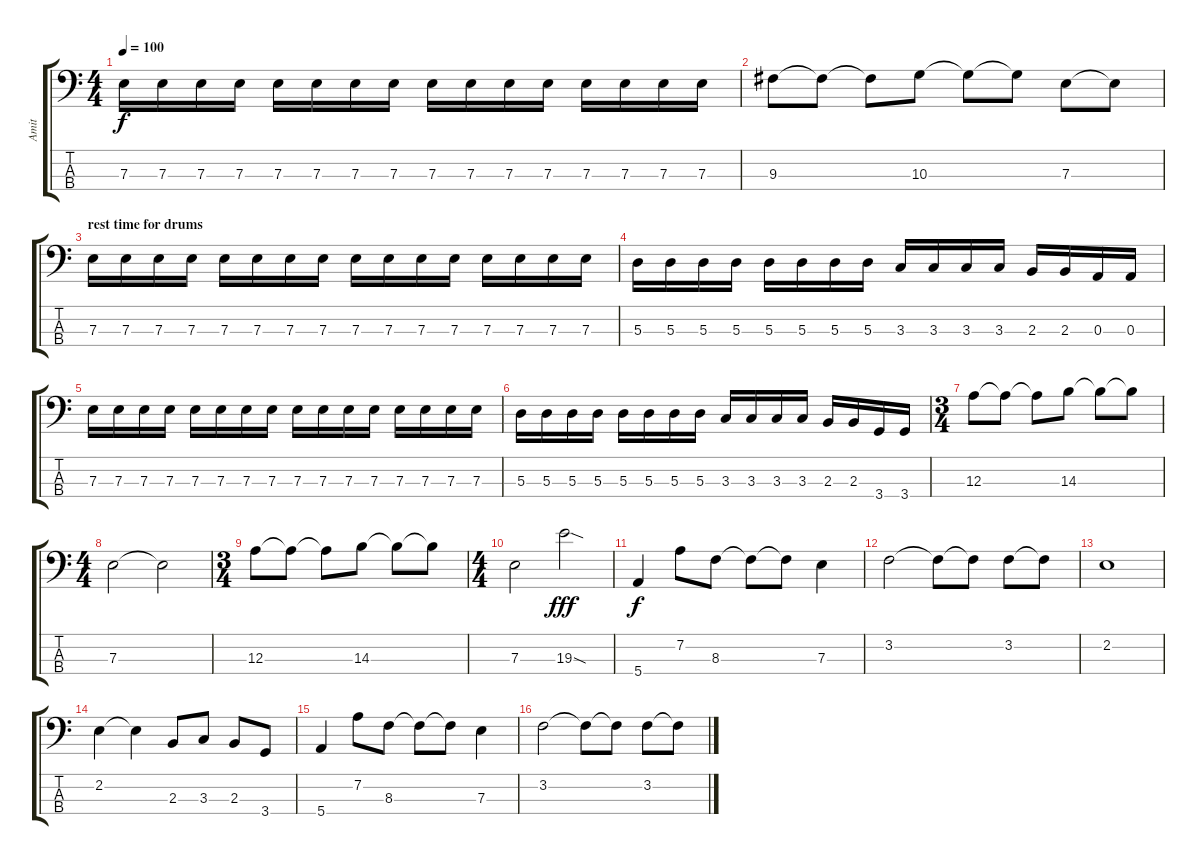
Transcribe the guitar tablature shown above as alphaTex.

\track ("Amit" "Amit") {instrument electricbassfinger}
\staff {score tabs}
\tuning (G2 D2 A1 E1) {hide}
\ts (4 4)
\tempo 100
\clef f4
\ks c
7.3.16{dy f} 7.3.16 7.3.16 7.3.16 7.3.16 7.3.16 7.3.16 7.3.16 7.3.16 7.3.16 7.3.16 7.3.16 7.3.16 7.3.16 7.3.16 7.3.16 |
9.3.8 9.3{t}.8 9.3{t}.8 10.3.8 10.3{t}.8 10.3{t}.8 7.3.8 7.3{t}.8 |
\section ("" "rest time for drums")
7.3.16 7.3.16 7.3.16 7.3.16 7.3.16 7.3.16 7.3.16 7.3.16 7.3.16 7.3.16 7.3.16 7.3.16 7.3.16 7.3.16 7.3.16 7.3.16 |
5.3.16 5.3.16 5.3.16 5.3.16 5.3.16 5.3.16 5.3.16 5.3.16 3.3.16 3.3.16 3.3.16 3.3.16 2.3.16 2.3.16 0.3.16 0.3.16 |
7.3.16 7.3.16 7.3.16 7.3.16 7.3.16 7.3.16 7.3.16 7.3.16 7.3.16 7.3.16 7.3.16 7.3.16 7.3.16 7.3.16 7.3.16 7.3.16 |
5.3.16 5.3.16 5.3.16 5.3.16 5.3.16 5.3.16 5.3.16 5.3.16 3.3.16 3.3.16 3.3.16 3.3.16 2.3.16 2.3.16 3.4.16 3.4.16 |
\ts (3 4)
12.3.8 12.3{t}.8 12.3{t}.8 14.3.8 14.3{t}.8 14.3{t}.8 |
\ts (4 4)
7.3.2 7.3{t}.2 |
\ts (3 4)
12.3.8 12.3{t}.8 12.3{t}.8 14.3.8 14.3{t}.8 14.3{t}.8 |
\ts (4 4)
7.3.2 19.3{sod}.2{dy fff} |
5.4.4{dy f} 7.2.8 8.3.8 8.3{t}.8 8.3{t}.8 7.3.4 |
3.2.2 3.2{t}.8 3.2{t}.8 3.2.8 3.2{t}.8 |
2.2.1 |
2.2.4 2.2{t}.4 2.3.8 3.3.8 2.3.8 3.4.8 |
5.4.4 7.2.8 8.3.8 8.3{t}.8 8.3{t}.8 7.3.4 |
3.2.2 3.2{t}.8 3.2{t}.8 3.2.8 3.2{t}.8
